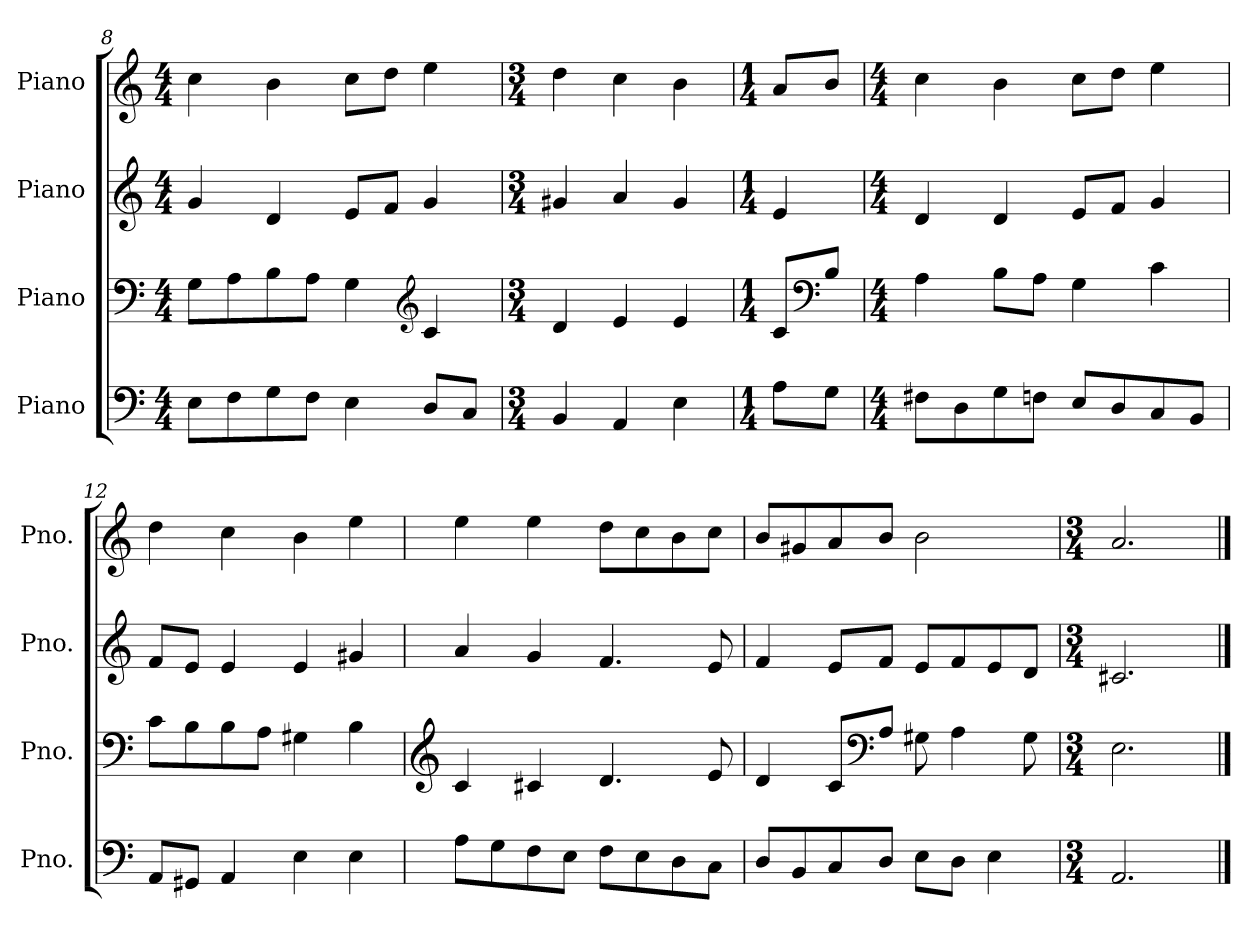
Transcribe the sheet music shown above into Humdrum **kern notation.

**kern	**kern	**kern	**kern
*part4	*part3	*part2	*part1
*staff4	*staff3	*staff2	*staff1
*I"Piano	*I"Piano	*I"Piano	*I"Piano
*I'Pno.	*I'Pno.	*I'Pno.	*I'Pno.
*clefF4	*clefF4	*clefG2	*clefG2
*k[]	*k[]	*k[]	*k[]
*M4/4	*M4/4	*M4/4	*M4/4
=8	=8	=8	=8
8E\L	8G\L	4g/	4cc\
8F\	8A\	.	.
8G\	8B\	4d/	4b\
8F\J	8A\J	.	.
4E\	4G\	8e/L	8cc\L
.	.	8f/J	8dd\J
*	*clefG2	*	*
8D/L	4c/	4g/	4ee\
8C/J	.	.	.
=9	=9	=9	=9
*M3/4	*M3/4	*M3/4	*M3/4
4BB/	4d/	4g#X/	4dd\
4AA/	4e/	4a/	4cc\
4E\	4e/	4g#/	4b\
=10	=10	=10	=10
*M1/4	*M1/4	*M1/4	*M1/4
8A\L	8c/L	4e/	8a/L
*	*clefF4	*	*
8G\J	8B/J	.	8b/J
!!LO:LB:g=z
=11	=11	=11	=11
*M4/4	*M4/4	*M4/4	*M4/4
8F#X\L	4A\	4d/	4cc\
8D\	.	.	.
8G\	8B\L	4d/	4b\
8Fn\J	8A\J	.	.
8E/L	4G\	8e/L	8cc\L
8D/	.	8f/J	8dd\J
8C/	4c\	4g/	4ee\
8BB/J	.	.	.
=12	=12	=12	=12
8AA/L	8c\L	8f/L	4dd\
8GG#X/J	8B\	8e/J	.
4AA/	8B\	4e/	4cc\
.	8A\J	.	.
4E\	4G#X\	4e/	4b\
4E\	4B\	4g#X/	4ee\
=13	=13	=13	=13
*	*clefG2	*	*
8A\L	4c/	4a/	4ee\
8G\	.	.	.
8F\	4c#X/	4g/	4ee\
8E\J	.	.	.
8F\L	4.d/	4.f/	8dd\L
8E\	.	.	8cc\
8D\	.	.	8b\
8C\J	8e/	8e/	8cc\J
=14	=14	=14	=14
8D/L	4d/	4f/	8b/L
8BB/	.	.	8g#X/
8C/	8c/L	8e/L	8a/
*	*clefF4	*	*
8D/J	8A/J	8f/J	8b/J
8E\L	8G#X\	8e/L	2b\
8D\J	4A\	8f/	.
4E\	.	8e/	.
.	8G#\	8d/J	.
!!LO:PB:g=z
=15	=15	=15	=15
*M3/4	*M3/4	*M3/4	*M3/4
2.AA/	2.E\	2.c#X/	2.a/
==	==	==	==
*-	*-	*-	*-
